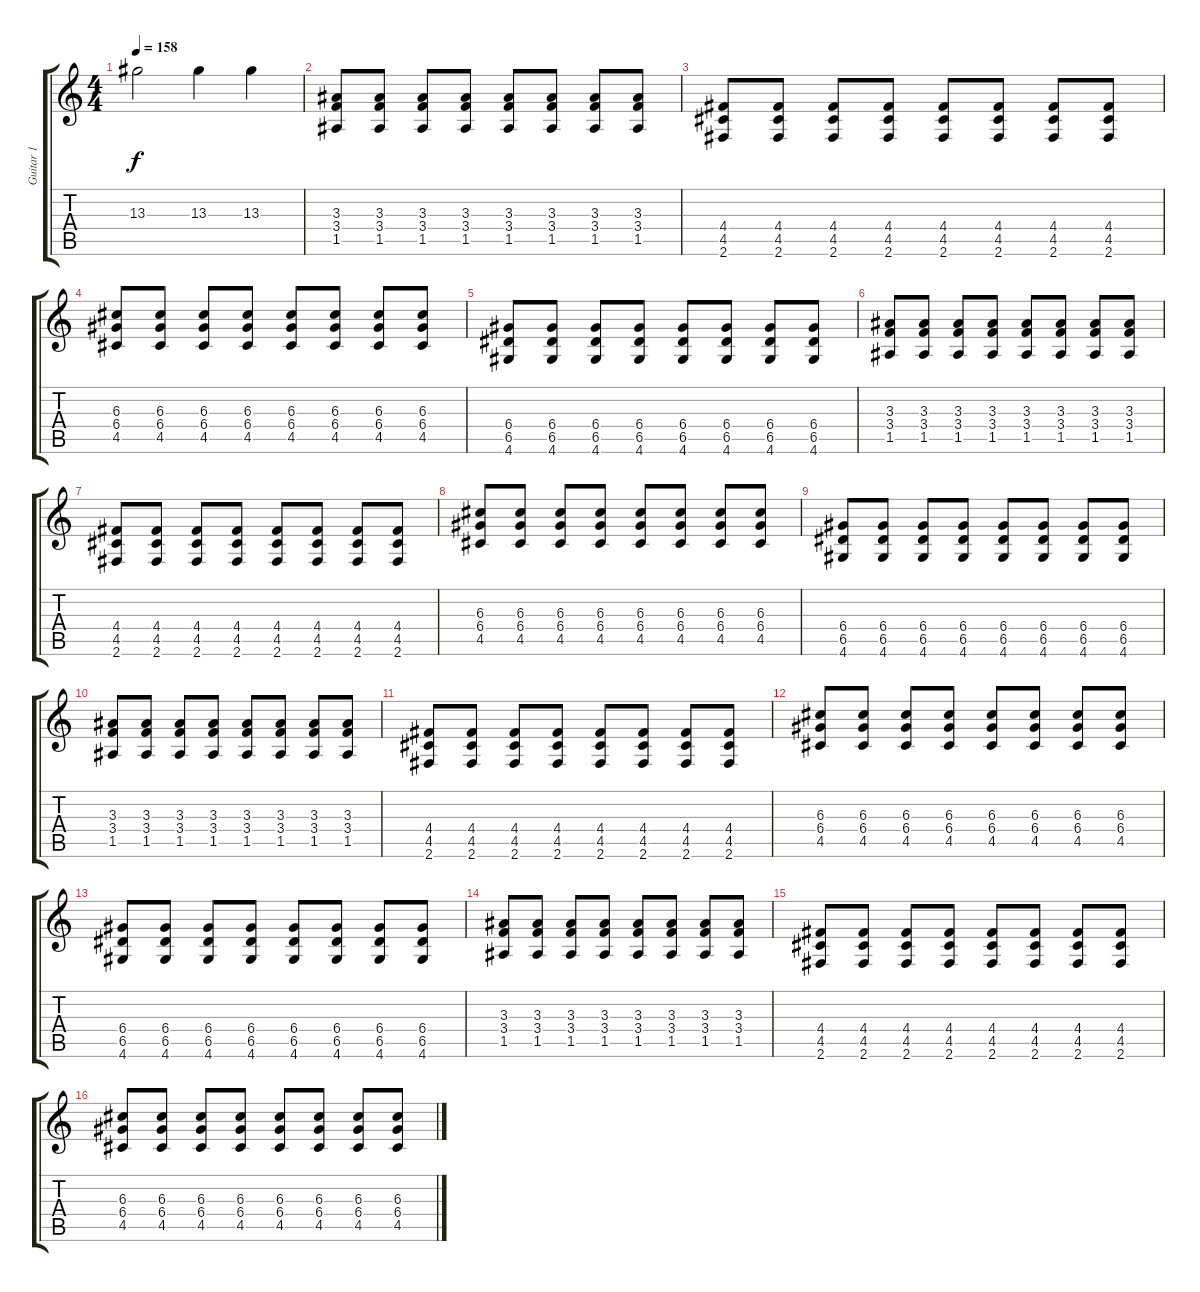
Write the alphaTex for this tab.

\track ("Guitar 1" "Guitar 1") {instrument distortionguitar}
\staff {score tabs}
\tuning (E4 B3 G3 D3 A2 E2) {hide}
\ts (4 4)
\tempo 158
\clef g2
\ks c
13.3.2{dy f} 13.3.4 13.3.4 |
(3.3 3.4 1.5).8 (3.3 3.4 1.5).8 (3.3 3.4 1.5).8 (3.3 3.4 1.5).8 (3.3 3.4 1.5).8 (3.3 3.4 1.5).8 (3.3 3.4 1.5).8 (3.3 3.4 1.5).8 |
(4.4 4.5 2.6).8 (4.4 4.5 2.6).8 (4.4 4.5 2.6).8 (4.4 4.5 2.6).8 (4.4 4.5 2.6).8 (4.4 4.5 2.6).8 (4.4 4.5 2.6).8 (4.4 4.5 2.6).8 |
(6.3 6.4 4.5).8 (6.3 6.4 4.5).8 (6.3 6.4 4.5).8 (6.3 6.4 4.5).8 (6.3 6.4 4.5).8 (6.3 6.4 4.5).8 (6.3 6.4 4.5).8 (6.3 6.4 4.5).8 |
(6.4 6.5 4.6).8 (6.4 6.5 4.6).8 (6.4 6.5 4.6).8 (6.4 6.5 4.6).8 (6.4 6.5 4.6).8 (6.4 6.5 4.6).8 (6.4 6.5 4.6).8 (6.4 6.5 4.6).8 |
(3.3 3.4 1.5).8 (3.3 3.4 1.5).8 (3.3 3.4 1.5).8 (3.3 3.4 1.5).8 (3.3 3.4 1.5).8 (3.3 3.4 1.5).8 (3.3 3.4 1.5).8 (3.3 3.4 1.5).8 |
(4.4 4.5 2.6).8 (4.4 4.5 2.6).8 (4.4 4.5 2.6).8 (4.4 4.5 2.6).8 (4.4 4.5 2.6).8 (4.4 4.5 2.6).8 (4.4 4.5 2.6).8 (4.4 4.5 2.6).8 |
(6.3 6.4 4.5).8 (6.3 6.4 4.5).8 (6.3 6.4 4.5).8 (6.3 6.4 4.5).8 (6.3 6.4 4.5).8 (6.3 6.4 4.5).8 (6.3 6.4 4.5).8 (6.3 6.4 4.5).8 |
(6.4 6.5 4.6).8 (6.4 6.5 4.6).8 (6.4 6.5 4.6).8 (6.4 6.5 4.6).8 (6.4 6.5 4.6).8 (6.4 6.5 4.6).8 (6.4 6.5 4.6).8 (6.4 6.5 4.6).8 |
(3.3 3.4 1.5).8 (3.3 3.4 1.5).8 (3.3 3.4 1.5).8 (3.3 3.4 1.5).8 (3.3 3.4 1.5).8 (3.3 3.4 1.5).8 (3.3 3.4 1.5).8 (3.3 3.4 1.5).8 |
(4.4 4.5 2.6).8 (4.4 4.5 2.6).8 (4.4 4.5 2.6).8 (4.4 4.5 2.6).8 (4.4 4.5 2.6).8 (4.4 4.5 2.6).8 (4.4 4.5 2.6).8 (4.4 4.5 2.6).8 |
(6.3 6.4 4.5).8 (6.3 6.4 4.5).8 (6.3 6.4 4.5).8 (6.3 6.4 4.5).8 (6.3 6.4 4.5).8 (6.3 6.4 4.5).8 (6.3 6.4 4.5).8 (6.3 6.4 4.5).8 |
(6.4 6.5 4.6).8 (6.4 6.5 4.6).8 (6.4 6.5 4.6).8 (6.4 6.5 4.6).8 (6.4 6.5 4.6).8 (6.4 6.5 4.6).8 (6.4 6.5 4.6).8 (6.4 6.5 4.6).8 |
(3.3 3.4 1.5).8 (3.3 3.4 1.5).8 (3.3 3.4 1.5).8 (3.3 3.4 1.5).8 (3.3 3.4 1.5).8 (3.3 3.4 1.5).8 (3.3 3.4 1.5).8 (3.3 3.4 1.5).8 |
(4.4 4.5 2.6).8 (4.4 4.5 2.6).8 (4.4 4.5 2.6).8 (4.4 4.5 2.6).8 (4.4 4.5 2.6).8 (4.4 4.5 2.6).8 (4.4 4.5 2.6).8 (4.4 4.5 2.6).8 |
(6.3 6.4 4.5).8 (6.3 6.4 4.5).8 (6.3 6.4 4.5).8 (6.3 6.4 4.5).8 (6.3 6.4 4.5).8 (6.3 6.4 4.5).8 (6.3 6.4 4.5).8 (6.3 6.4 4.5).8
